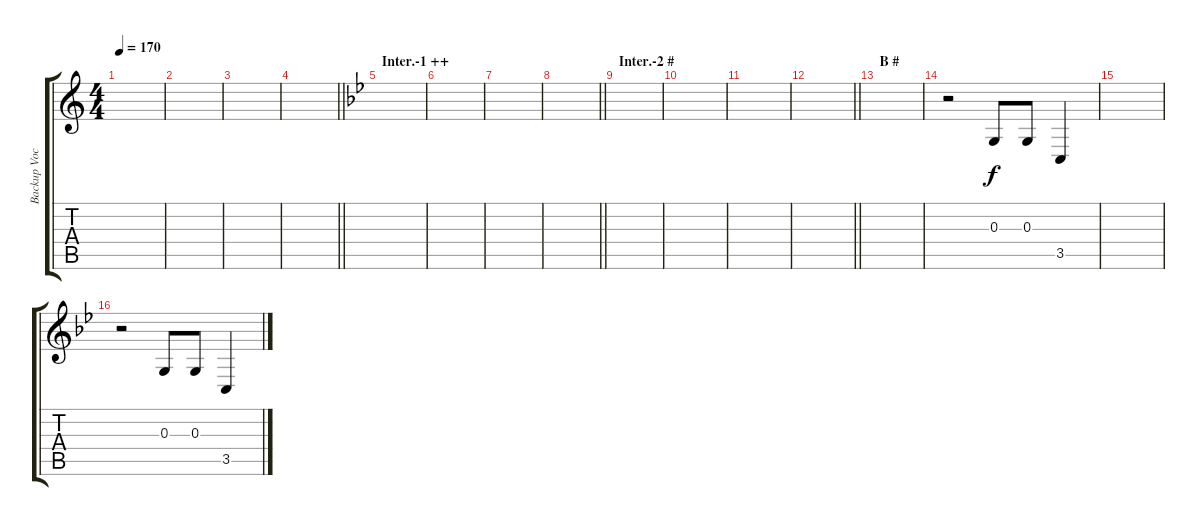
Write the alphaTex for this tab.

\track ("Backup Vocals" "Backup Voc") {instrument tuba}
\staff {score tabs}
\tuning (E4 B3 G3 D3 A2 E2) {hide}
\ts (4 4)
\tempo 170
\clef g2
\ks c
|
|
|
\barLineRight lightlight
|
\section ("" "Inter.-1 ++")
\ks bb
|
|
|
\barLineRight lightlight
|
\section ("" "Inter.-2 #")
|
|
|
\barLineRight lightlight
|
\section ("" "B #")
|
r.2 0.3.8 0.3.8 3.5.4 |
|
r.2 0.3.8 0.3.8 3.5.4
